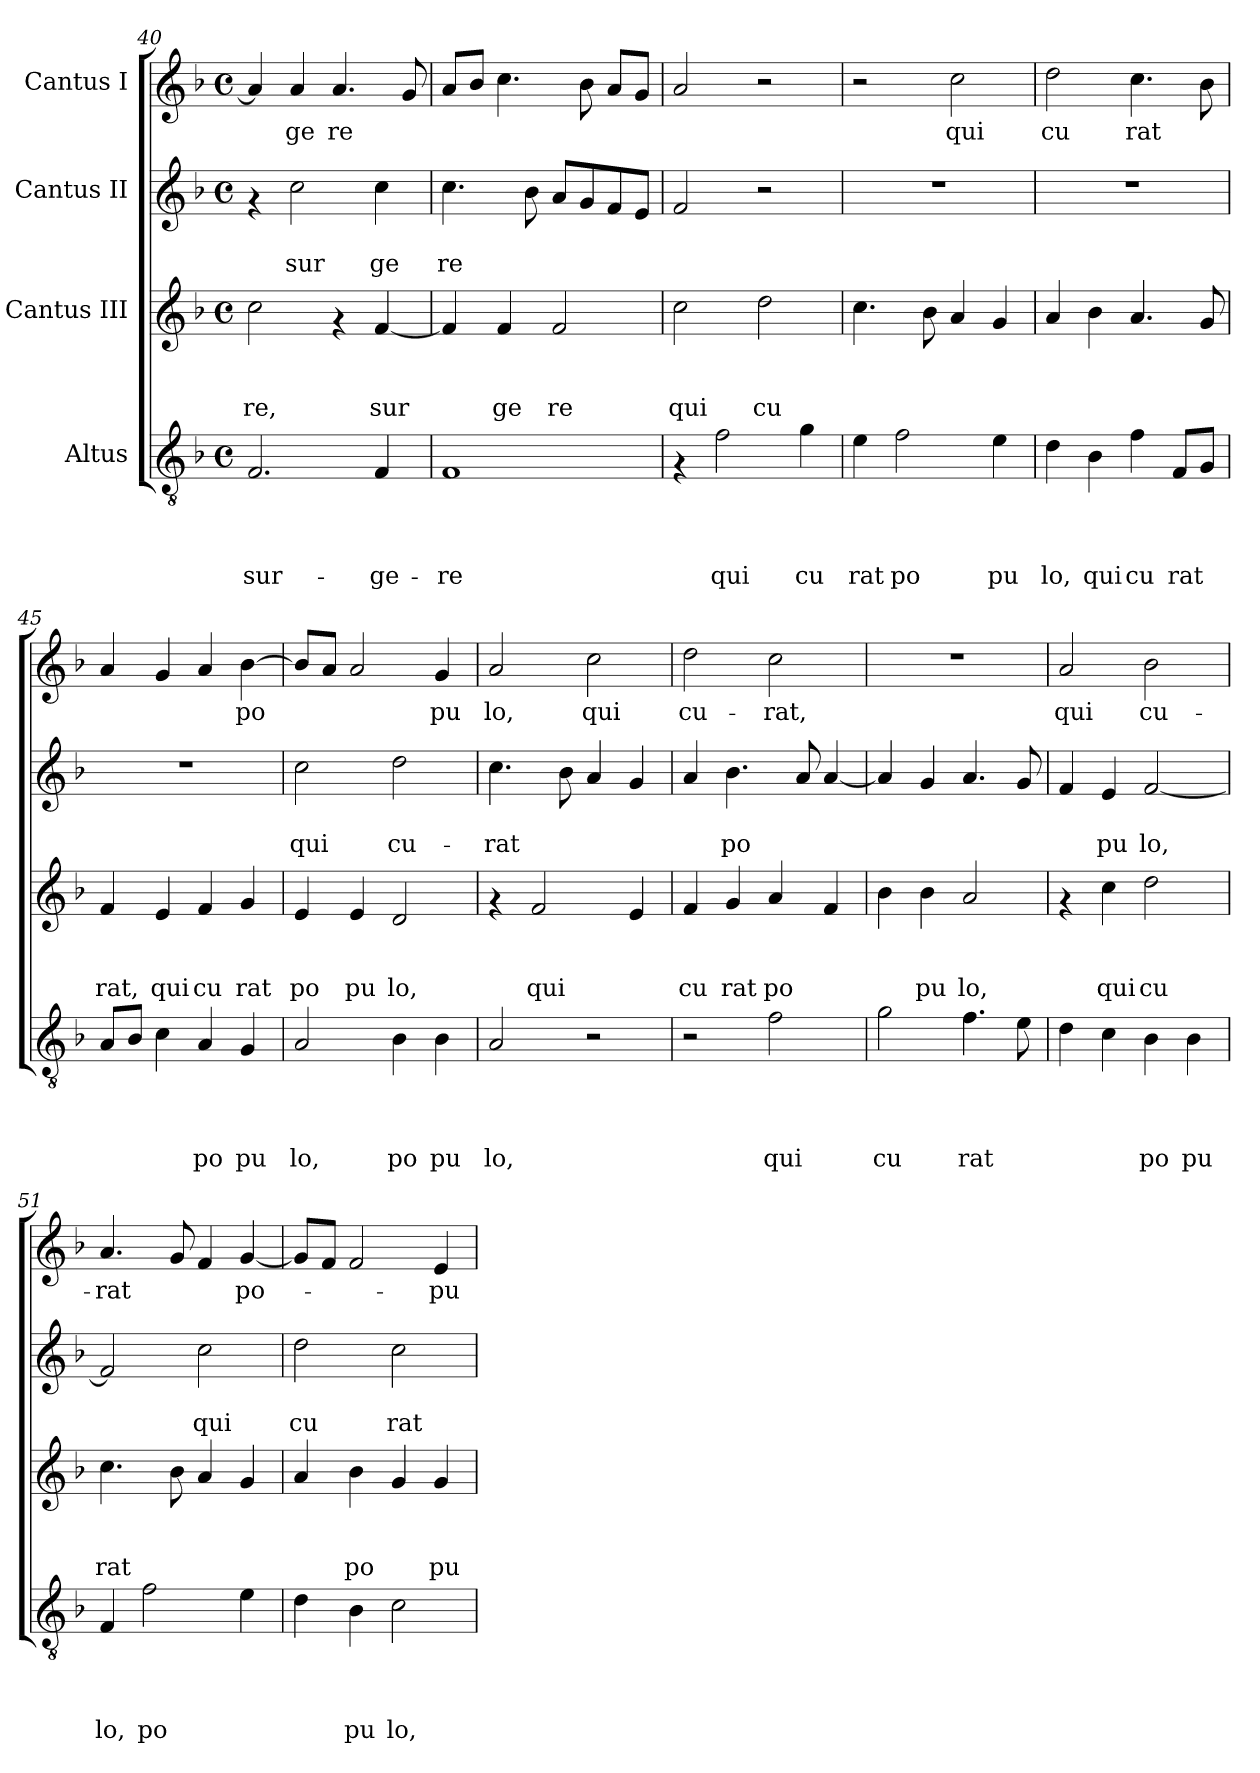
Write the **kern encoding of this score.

**kern	**text	**text	**text	**text	**kern	**text	**text	**text	**kern	**text	**text	**kern	**text
*part4	*part4	*part4	*part4	*part4	*part3	*part3	*part3	*part3	*part2	*part2	*part2	*part1	*part1
*staff4	*staff4	*staff4	*staff4	*staff4	*staff3	*staff3	*staff3	*staff3	*staff2	*staff2	*staff2	*staff1	*staff1
*I"Altus	*	*	*	*	*I"Cantus III	*	*	*	*I"Cantus II	*	*	*I"Cantus I	*
*clefGv2	*	*	*	*	*clefG2	*	*	*	*clefG2	*	*	*clefG2	*
*k[b-]	*	*	*	*	*k[b-]	*	*	*	*k[b-]	*	*	*k[b-]	*
*F:	*	*	*	*	*F:	*	*	*	*F:	*	*	*F:	*
*M4/4	*	*	*	*	*M4/4	*	*	*	*M4/4	*	*	*M4/4	*
*met(c)	*	*	*	*	*met(c)	*	*	*	*met(c)	*	*	*met(c)	*
=40	=40	=40	=40	=40	=40	=40	=40	=40	=40	=40	=40	=40	=40
!	!	!	!	!LO:LY:b	!	!	!	!LO:LY:b	!	!	!	!	!
2.F/	.	.	.	sur-	2cc\	.	.	re,	4rf	.	.	4a/]	.
!	!	!	!	!	!	!	!	!	!	!	!LO:LY:b	!	!LO:LY:b
.	.	.	.	.	.	.	.	.	2cc\	.	sur	4a/	ge
!	!	!	!	!	!	!	!	!	!	!	!	!	!LO:LY:b
.	.	.	.	.	4rf	.	.	.	.	.	.	4.a/	re
!	!	!	!	!LO:LY:b	!	!	!	!LO:LY:b	!	!	!LO:LY:b	!	!
4F/	.	.	.	-ge-	[<4f/	.	.	sur	4cc\	.	ge	.	.
.	.	.	.	.	.	.	.	.	.	.	.	8g/	.
!!LO:LB:g=z
=41	=41	=41	=41	=41	=41	=41	=41	=41	=41	=41	=41	=41	=41
!	!	!	!	!LO:LY:b	!	!	!	!	!	!	!LO:LY:b	!	!
1F	.	.	.	-re	4f/]	.	.	.	4.cc\	.	re	8a/L	.
.	.	.	.	.	.	.	.	.	.	.	.	8b-/J	.
!	!	!	!	!	!	!	!	!LO:LY:b	!	!	!	!	!
.	.	.	.	.	4f/	.	.	ge	.	.	.	4.cc\	.
.	.	.	.	.	.	.	.	.	8b-\	.	.	.	.
!	!	!	!	!	!	!	!	!LO:LY:b	!	!	!	!	!
.	.	.	.	.	2f/	.	.	re	8a/L	.	.	.	.
.	.	.	.	.	.	.	.	.	8g/	.	.	8b-\	.
.	.	.	.	.	.	.	.	.	8f/	.	.	8a/L	.
.	.	.	.	.	.	.	.	.	8e/J	.	.	8g/J	.
=42	=42	=42	=42	=42	=42	=42	=42	=42	=42	=42	=42	=42	=42
!	!	!	!	!	!	!	!	!LO:LY:b	!	!	!	!	!
4rF	.	.	.	.	2cc\	.	.	qui	2f/	.	.	2a/	.
!	!	!	!	!LO:LY:b	!	!	!	!	!	!	!	!	!
2f\	.	.	.	qui	.	.	.	.	.	.	.	.	.
!	!	!	!	!	!	!	!	!LO:LY:b	!	!	!	!	!
.	.	.	.	.	2dd\	.	.	cu	2r	.	.	2r	.
!	!	!	!	!LO:LY:b	!	!	!	!	!	!	!	!	!
4g\	.	.	.	cu	.	.	.	.	.	.	.	.	.
=43	=43	=43	=43	=43	=43	=43	=43	=43	=43	=43	=43	=43	=43
!	!	!	!	!LO:LY:b	!	!	!	!	!	!	!	!	!
4e\	.	.	.	rat	4.cc\	.	.	.	1r	.	.	2r	.
!	!	!	!	!LO:LY:b	!	!	!	!	!	!	!	!	!
2f\	.	.	.	po	.	.	.	.	.	.	.	.	.
.	.	.	.	.	8b-\	.	.	.	.	.	.	.	.
!	!	!	!	!	!	!	!	!	!	!	!	!	!LO:LY:b
.	.	.	.	.	4a/	.	.	.	.	.	.	2cc\	qui
!	!	!	!	!LO:LY:b	!	!	!	!	!	!	!	!	!
4e\	.	.	.	pu	4g/	.	.	.	.	.	.	.	.
=44	=44	=44	=44	=44	=44	=44	=44	=44	=44	=44	=44	=44	=44
!	!	!	!	!LO:LY:b	!	!	!	!	!	!	!	!	!LO:LY:b
4d\	.	.	.	lo,	4a/	.	.	.	1r	.	.	2dd\	cu
!	!	!	!	!LO:LY:b	!	!	!	!	!	!	!	!	!
4B-\	.	.	.	qui	4b-\	.	.	.	.	.	.	.	.
!	!	!	!	!LO:LY:b	!	!	!	!	!	!	!	!	!LO:LY:b
4f\	.	.	.	cu	4.a/	.	.	.	.	.	.	4.cc\	rat
!	!	!	!	!LO:LY:b	!	!	!	!	!	!	!	!	!
8F/L	.	.	.	rat	.	.	.	.	.	.	.	.	.
8G/J	.	.	.	.	8g/	.	.	.	.	.	.	8b-\	.
=45	=45	=45	=45	=45	=45	=45	=45	=45	=45	=45	=45	=45	=45
!	!	!	!	!	!	!	!	!LO:LY:b	!	!	!	!	!
8A/L	.	.	.	.	4f/	.	.	rat,	1r	.	.	4a/	.
8B-/J	.	.	.	.	.	.	.	.	.	.	.	.	.
!	!	!	!	!	!	!	!	!LO:LY:b	!	!	!	!	!
4c\	.	.	.	.	4e/	.	.	qui	.	.	.	4g/	.
!	!	!	!	!LO:LY:b	!	!	!	!LO:LY:b	!	!	!	!	!
4A/	.	.	.	po	4f/	.	.	cu	.	.	.	4a/	.
!	!	!	!	!LO:LY:b	!	!	!	!LO:LY:b	!	!	!	!	!LO:LY:b
4G/	.	.	.	pu	4g/	.	.	rat	.	.	.	[<4b-\	po
=46	=46	=46	=46	=46	=46	=46	=46	=46	=46	=46	=46	=46	=46
!	!	!	!	!LO:LY:b	!	!	!	!LO:LY:b	!	!	!LO:LY:b	!	!
2A/	.	.	.	lo,	4e/	.	.	po	2cc\	.	qui	8b-/L]	.
.	.	.	.	.	.	.	.	.	.	.	.	8a/J	.
!	!	!	!	!	!	!	!	!LO:LY:b	!	!	!	!	!
.	.	.	.	.	4e/	.	.	pu	.	.	.	2a/	.
!	!	!	!	!LO:LY:b	!	!	!	!LO:LY:b	!	!	!LO:LY:b	!	!
4B-\	.	.	.	po	2d/	.	.	lo,	2dd\	.	cu-	.	.
!	!	!	!	!LO:LY:b	!	!	!	!	!	!	!	!	!LO:LY:b
4B-\	.	.	.	pu	.	.	.	.	.	.	.	4g/	pu
=47	=47	=47	=47	=47	=47	=47	=47	=47	=47	=47	=47	=47	=47
!	!	!	!	!LO:LY:b	!	!	!	!	!	!	!LO:LY:b	!	!LO:LY:b
2A/	.	.	.	lo,	4rf	.	.	.	4.cc\	.	-rat	2a/	lo,
!	!	!	!	!	!	!	!	!LO:LY:b	!	!	!	!	!
.	.	.	.	.	2f/	.	.	qui	.	.	.	.	.
.	.	.	.	.	.	.	.	.	8b-\	.	.	.	.
!	!	!	!	!	!	!	!	!	!	!	!	!	!LO:LY:b
2r	.	.	.	.	.	.	.	.	4a/	.	.	2cc\	qui
.	.	.	.	.	4e/	.	.	.	4g/	.	.	.	.
!!LO:LB:g=z
=48	=48	=48	=48	=48	=48	=48	=48	=48	=48	=48	=48	=48	=48
!	!	!	!	!	!	!	!	!LO:LY:b	!	!	!	!	!LO:LY:b
2r	.	.	.	.	4f/	.	.	cu	4a/	.	.	2dd\	cu-
!	!	!	!	!	!	!	!	!LO:LY:b	!	!	!LO:LY:b	!	!
.	.	.	.	.	4g/	.	.	rat	4.b-\	.	po	.	.
!	!	!	!	!LO:LY:b	!	!	!	!LO:LY:b	!	!	!	!	!LO:LY:b
2f\	.	.	.	qui	4a/	.	.	po	.	.	.	2cc\	-rat,
.	.	.	.	.	.	.	.	.	8a/	.	.	.	.
.	.	.	.	.	4f/	.	.	.	[<4a/	.	.	.	.
=49	=49	=49	=49	=49	=49	=49	=49	=49	=49	=49	=49	=49	=49
!	!	!	!	!LO:LY:b	!	!	!	!	!	!	!	!	!
2g\	.	.	.	cu	4b-\	.	.	.	4a/]	.	.	1r	.
!	!	!	!	!	!	!	!	!LO:LY:b	!	!	!	!	!
.	.	.	.	.	4b-\	.	.	pu	4g/	.	.	.	.
!	!	!	!	!LO:LY:b	!	!	!	!LO:LY:b	!	!	!	!	!
4.f\	.	.	.	rat	2a/	.	.	lo,	4.a/	.	.	.	.
8e\	.	.	.	.	.	.	.	.	8g/	.	.	.	.
=50	=50	=50	=50	=50	=50	=50	=50	=50	=50	=50	=50	=50	=50
!	!	!	!	!	!	!	!	!	!	!	!	!	!LO:LY:b
4d\	.	.	.	.	4rf	.	.	.	4f/	.	.	2a/	qui
!	!	!	!	!	!	!	!	!LO:LY:b	!	!	!LO:LY:b	!	!
4c\	.	.	.	.	4cc\	.	.	qui	4e/	.	pu	.	.
!	!	!	!	!LO:LY:b	!	!	!	!LO:LY:b	!	!	!LO:LY:b	!	!LO:LY:b
4B-\	.	.	.	po	2dd\	.	.	cu	[<2f/	.	lo,	2b-\	cu-
!	!	!	!	!LO:LY:b	!	!	!	!	!	!	!	!	!
4B-\	.	.	.	pu	.	.	.	.	.	.	.	.	.
=51	=51	=51	=51	=51	=51	=51	=51	=51	=51	=51	=51	=51	=51
!	!	!	!	!LO:LY:b	!	!	!	!LO:LY:b	!	!	!	!	!LO:LY:b
4F/	.	.	.	lo,	4.cc\	.	.	rat	2f/]	.	.	4.a/	-rat
!	!	!	!	!LO:LY:b	!	!	!	!	!	!	!	!	!
2f\	.	.	.	po	.	.	.	.	.	.	.	.	.
.	.	.	.	.	8b-\	.	.	.	.	.	.	8g/	.
!	!	!	!	!	!	!	!	!	!	!	!LO:LY:b	!	!
.	.	.	.	.	4a/	.	.	.	2cc\	.	qui	4f/	.
!	!	!	!	!	!	!	!	!	!	!	!	!	!LO:LY:b
4e\	.	.	.	.	4g/	.	.	.	.	.	.	[<4g/	po-
=52	=52	=52	=52	=52	=52	=52	=52	=52	=52	=52	=52	=52	=52
!	!	!	!	!	!	!	!	!	!	!	!LO:LY:b	!	!
4d\	.	.	.	.	4a/	.	.	.	2dd\	.	cu	8g/L]	.
.	.	.	.	.	.	.	.	.	.	.	.	8f/J	.
!	!	!	!	!LO:LY:b	!	!	!	!LO:LY:b	!	!	!	!	!
4B-\	.	.	.	pu	4b-\	.	.	po	.	.	.	2f/	.
!	!	!	!	!LO:LY:b	!	!	!	!	!	!	!LO:LY:b	!	!
2c\	.	.	.	lo,	4g/	.	.	.	2cc\	.	rat	.	.
!	!	!	!	!	!	!	!	!LO:LY:b	!	!	!	!	!LO:LY:b
.	.	.	.	.	4g/	.	.	pu	.	.	.	4e/	-pu-
=	=	=	=	=	=	=	=	=	=	=	=	=	=
*-	*-	*-	*-	*-	*-	*-	*-	*-	*-	*-	*-	*-	*-
